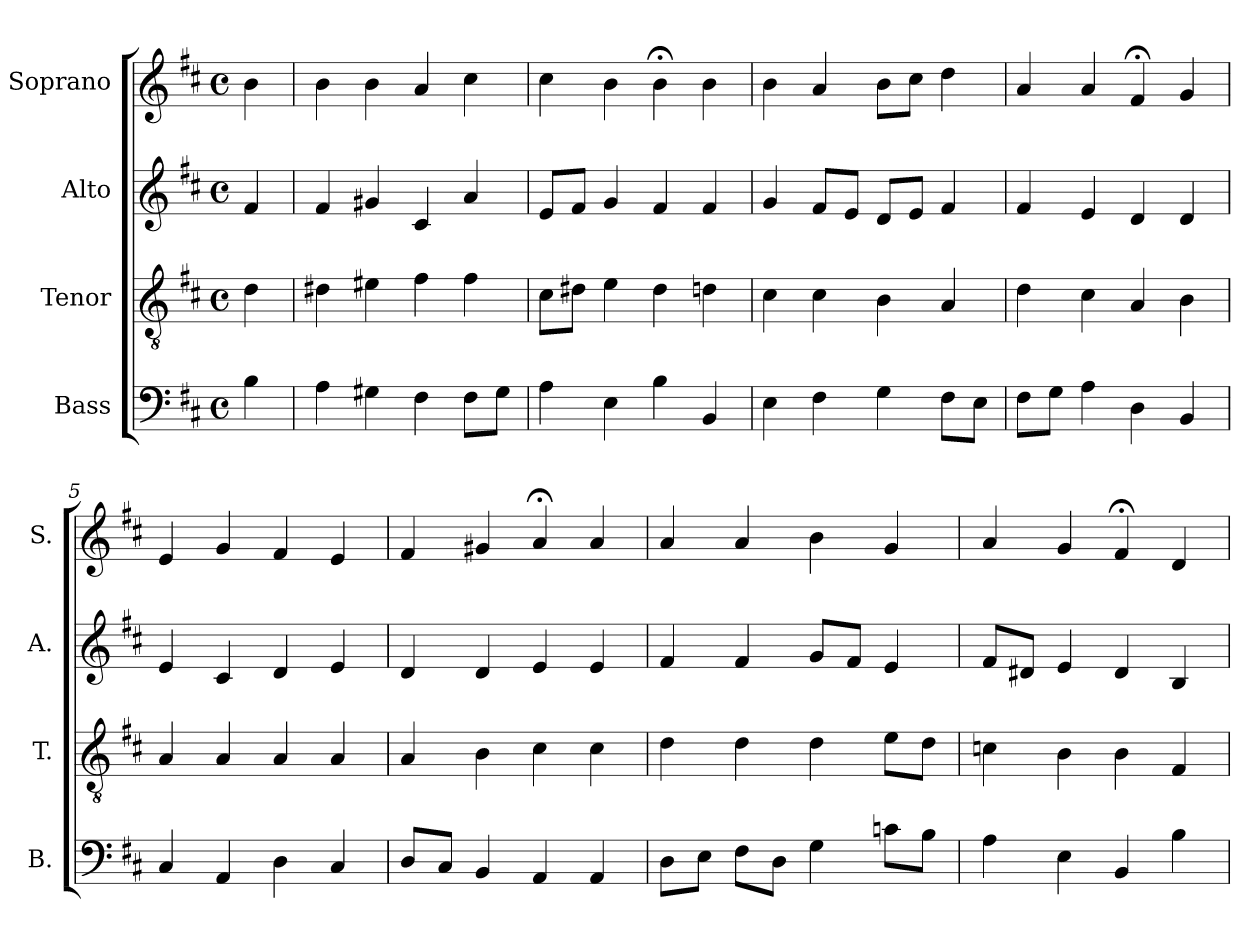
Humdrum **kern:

**kern	**kern	**kern	**kern
*part4	*part3	*part2	*part1
*staff4	*staff3	*staff2	*staff1
*I"Bass	*I"Tenor	*I"Alto	*I"Soprano
*I'B.	*I'T.	*I'A.	*I'S.
*clefF4	*clefGv2	*clefG2	*clefG2
*k[f#c#]	*k[f#c#]	*k[f#c#]	*k[f#c#]
*b:	*b:	*b:	*b:
*M4/4	*M4/4	*M4/4	*M4/4
*met(c)	*met(c)	*met(c)	*met(c)
*MM96	*MM96	*MM96	*MM96
=	=	=	=
4B\	4d\	4f#/	4b\
=1	=1	=1	=1
4A\	4d#X\	4f#/	4b\
4G#X\	4e#X\	4g#X/	4b\
4F#\	4f#\	4c#/	4a/
8F#\L	4f#\	4a/	4cc#\
8G#\J	.	.	.
=2	=2	=2	=2
4A\	8c#\L	8e/L	4cc#\
.	8d#X\J	8f#/J	.
4E\	4e\	4g/	4b\
4B\	4d#\	4f#/	4b;<\
4BB/	4dn\	4f#/	4b\
=3	=3	=3	=3
4E\	4c#\	4g/	4b\
4F#\	4c#\	8f#/L	4a/
.	.	8e/J	.
4G\	4B\	8d/L	8b\L
.	.	8e/J	8cc#\J
8F#\L	4A/	4f#/	4dd\
8E\J	.	.	.
=4	=4	=4	=4
8F#\L	4d\	4f#/	4a/
8G\J	.	.	.
4A\	4c#\	4e/	4a/
4D\	4A/	4d/	4f#;</
4BB/	4B\	4d/	4g/
=5	=5	=5	=5
4C#/	4A/	4e/	4e/
4AA/	4A/	4c#/	4g/
4D\	4A/	4d/	4f#/
4C#/	4A/	4e/	4e/
!!LO:LB:g=z
=6	=6	=6	=6
8D/L	4A/	4d/	4f#/
8C#/J	.	.	.
4BB/	4B\	4d/	4g#X/
4AA/	4c#\	4e/	4a;</
4AA/	4c#\	4e/	4a/
=7	=7	=7	=7
8D\L	4d\	4f#/	4a/
8E\J	.	.	.
8F#\L	4d\	4f#/	4a/
8D\J	.	.	.
4G\	4d\	8g/L	4b\
.	.	8f#/J	.
8cn\L	8e\L	4e/	4g/
8B\J	8d\J	.	.
=8	=8	=8	=8
4A\	4cn\	8f#/L	4a/
.	.	8d#X/J	.
4E\	4B\	4e/	4g/
4BB/	4B\	4d#/	4f#;</
4B\	4F#/	4B/	4d/
=	=	=	=
*-	*-	*-	*-
